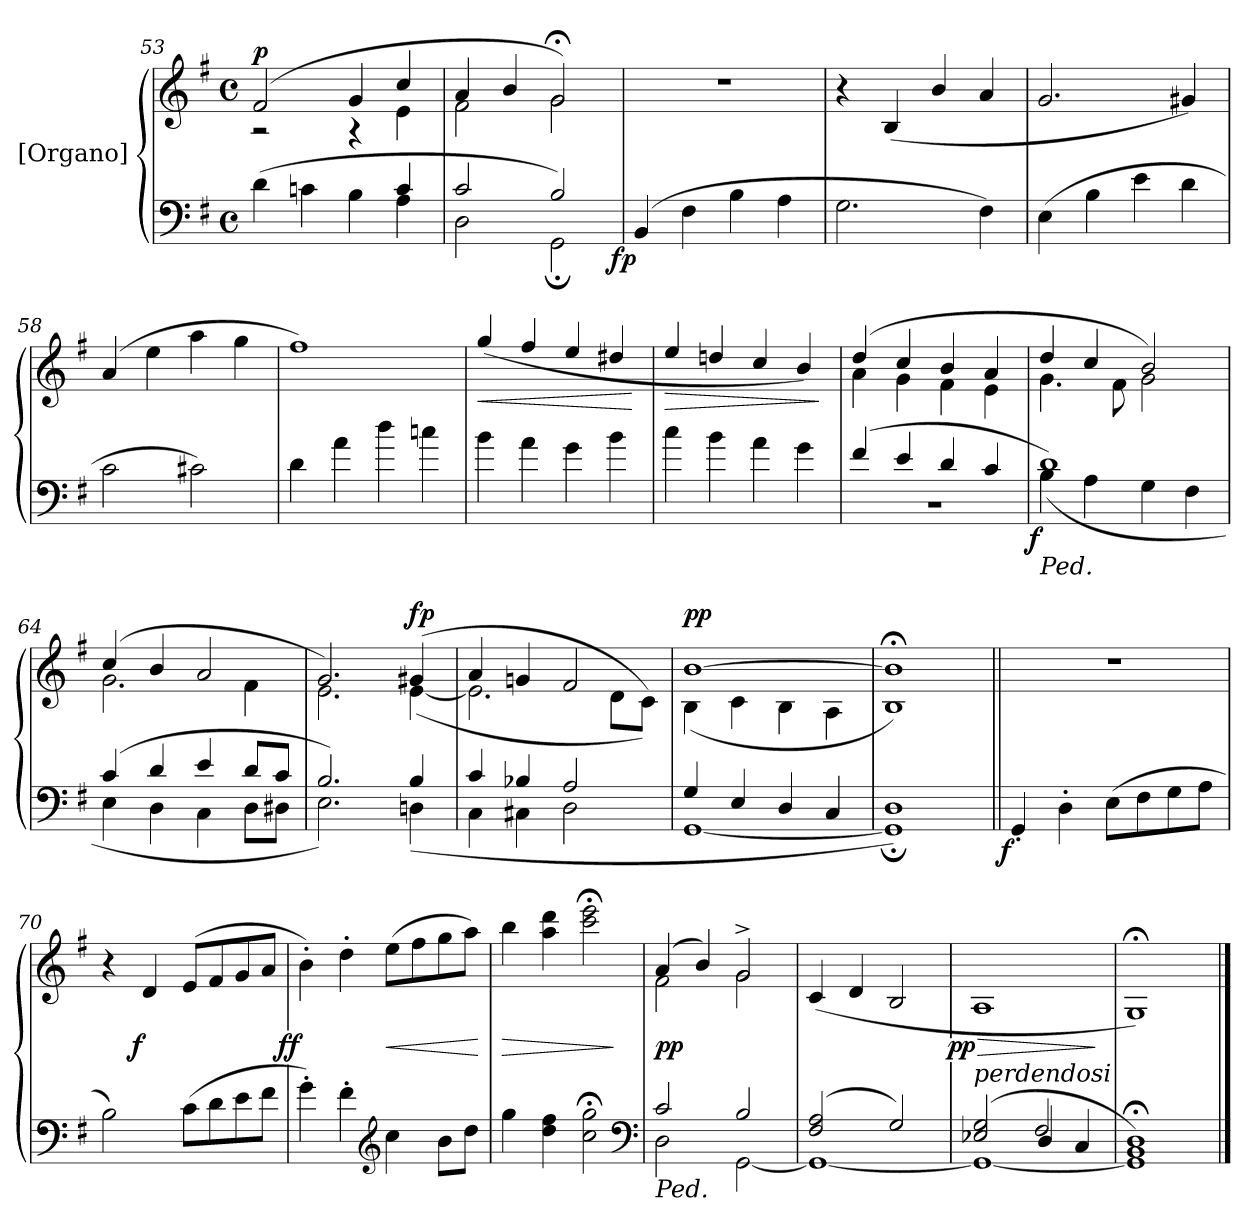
**kern	**dynam	**kern	**dynam
*part2	*part2	*part1	*part1
*staff2	*staff2	*staff1	*staff1
*I"[Organo]	*	*	*
*clefF4	*	*clefG2	*
*k[f#]	*	*k[f#]	*
*M4/4	*	*M4/4	*
*met(c)	*	*met(c)	*
=53	=53	=53	=53
*^	*	*^	*
!	!	!	!	!	!LO:DY:a
2.ryy	(4d\	.	(2f#/	2r	p
.	4cn\	.	.	.	.
.	4B\	.	4g/	4r	.
4c/	4A\	.	4cc/	4e\	.
=54	=54	=54	=54	=54	=54
2c/	2D\	.	4a/	2f#\	.
.	.	.	4b/	.	.
2B/)	2GG;<\	.	2g;</)	2g\	.
=55	=55	=55	=55	=55	=55
!LO:TX:b:i:t=Man.	!	!	!	!	!
!	!	!LO:DY:b:rj	!	!	!
*v	*v	*	*	*	*
*	*	*v	*v	*
(4BB/	fp	1r	.
4F#\	.	.	.
4B\	.	.	.
4A\	.	.	.
=56	=56	=56	=56
2.G\	.	4r	.
.	.	(4B/	.
.	.	4b/	.
4F#\)	.	4a/	.
=57	=57	=57	=57
(4E\	.	2.g/	.
4B\	.	.	.
4e\	.	.	.
4d\	.	4g#X/)	.
=58	=58	=58	=58
2c\	.	(4a/	.
.	.	4ee\	.
2c#X\)	.	4aa\	.
.	.	4gg\	.
=59	=59	=59	=59
4d\	.	1ff#\)	.
4a\	.	.	.
4dd\	.	.	.
4ccn\	.	.	.
=60	=60	=60	=60
!	!	!	!LO:HP:b
4b\	.	(4gg/	<
4a\	.	4ff#/	.
4g\	.	4ee/	.
4b\	.	4dd#X/	.
.	.	.	[
=61	=61	=61	=61
!	!	!	!LO:HP:b
4cc\	.	4ee/	>
4b\	.	4ddn/	.
4a\	.	4cc/	.
4g\	.	4b/)	.
.	.	.	]
=62	=62	=62	=62
*^	*	*^	*
(4f#/	1r	.	(4dd/	4a\	.
4e/	.	.	4cc/	4g\	.
4d/	.	.	4b/	4f#\	.
4c/	.	.	4a/	4e\	.
=63	=63	=63	=63	=63	=63
!LO:TX:b:i:t=Ped.	!	!	!	!	!
!	!	!LO:DY:b:rj	!	!	!
1d/)	(4B\	f	4dd/	4.g\	.
.	4A\	.	4cc/	.	.
.	.	.	.	8f#\	.
.	4G\	.	2b/)	2g\	.
.	4F#\	.	.	.	.
=64	=64	=64	=64	=64	=64
(4c/	4E\	.	(4cc/	2.g\	.
4d/	4D\	.	4b/	.	.
4e/	4C\	.	2a/	.	.
8d/L	8D\L	.	.	4f#\	.
8c/J	8D#X\J	.	.	.	.
=65	=65	=65	=65	=65	=65
2.B/)	2.E\)	.	2.g/)	2.e\	.
!	!	!	!	!	!LO:DY:a
4B/	(4Dn\	.	(4g#X/	([4e\	fp
=66	=66	=66	=66	=66	=66
4c/	4C\	.	4a/	2.e\]	.
4B-X/	4C#X\	.	4gn/	.	.
2A/	2D\	.	2f#/	.	.
.	.	.	.	8d\L	.
.	.	.	.	8c\J))	.
=67	=67	=67	=67	=67	=67
!	!	!	!	!	!LO:DY:a
4G/	[1GG\	.	[1b/	(4B\	pp
4E/	.	.	.	4c\	.
4D/	.	.	.	4B\	.
4C/	.	.	.	4A\	.
*	*	*	*v	*v	*
=68	=68	=68	=68	=68
1D/	1GG;<\])	.	1B;</ 1b];</)	.
=69||	=69||	=69||	=69||	=69||
!	!	!LO:DY:b:rj	!	!
*v	*v	*	*	*
4GG'/	f	1r	.
4D'\	.	.	.
(8E\L	.	.	.
8F#\	.	.	.
8G\	.	.	.
8A\J	.	.	.
=70	=70	=70	=70
2B\)	.	4r	.
!	!	!	!LO:DY:rj
.	.	4d/	f
(8c\L	.	(8e/L	.
8d\	.	8f#/	.
8e\	.	8g/	.
8f#\J	.	8a/J	.
=71	=71	=71	=71
!	!	!	!LO:DY:rj
4g'\)	.	4b'\)	ff
4f#'\	.	4dd'\	.
*clefG2	*	*	*
!	!	!	!LO:HP:b
4cc\	.	(8ee\L	<
.	.	8ff#\	.
8b\L	.	8gg\	.
8dd\J	.	8aa\J)	.
.	.	.	[
=72	=72	=72	=72
!	!	!	!LO:HP:b
4gg\	.	4bb\	>
4dd\ 4ff#\	.	4aa\ 4ddd\	.
2cc;<\ 2gg;<\	.	2ccc;<\ 2eee;<\	.
*clefF4	*	*	*
.	.	.	]
=73	=73	=73	=73
*^	*	*^	*
!LO:TX:b:i:t=Ped.	!	!	!	!	!
2c/	2D\	.	(4a/	2f#\	pp
.	.	.	4b/)	.	.
2B/	[2GG\	.	2g^/	2g\	.
=74	=74	=74	=74	=74	=74
!	!	!	!LO:TX:b:i:t=molto rit.	!	!
*	*	*	*v	*v	*
(2F#/ 2A/	1GG\_	.	(4c/	.
.	.	.	4d/	.
2G/)	.	.	2B/	.
=75	=75	=75	=75	=75
*	*^	*	*	*
!LO:TX:a:i:t=perdendosi	!	!	!	!	!
!	!	!	!	!	!LO:HP:b
!	!	!	!	!	!LO:DY:n=1:rj
(2E-X/ 2G/	1GG\_	2ryy	.	1A/	> pp
2F#/	.	4D/	.	.	.
.	.	4C/	.	.	.
*v	*v	*v	*	*	*
.	.	.	]
=76	=76	=76	=76
1GG];/ 1BB;/ 1D;/)	.	1G;</)	.
==	==	==	==
*-	*-	*-	*-
